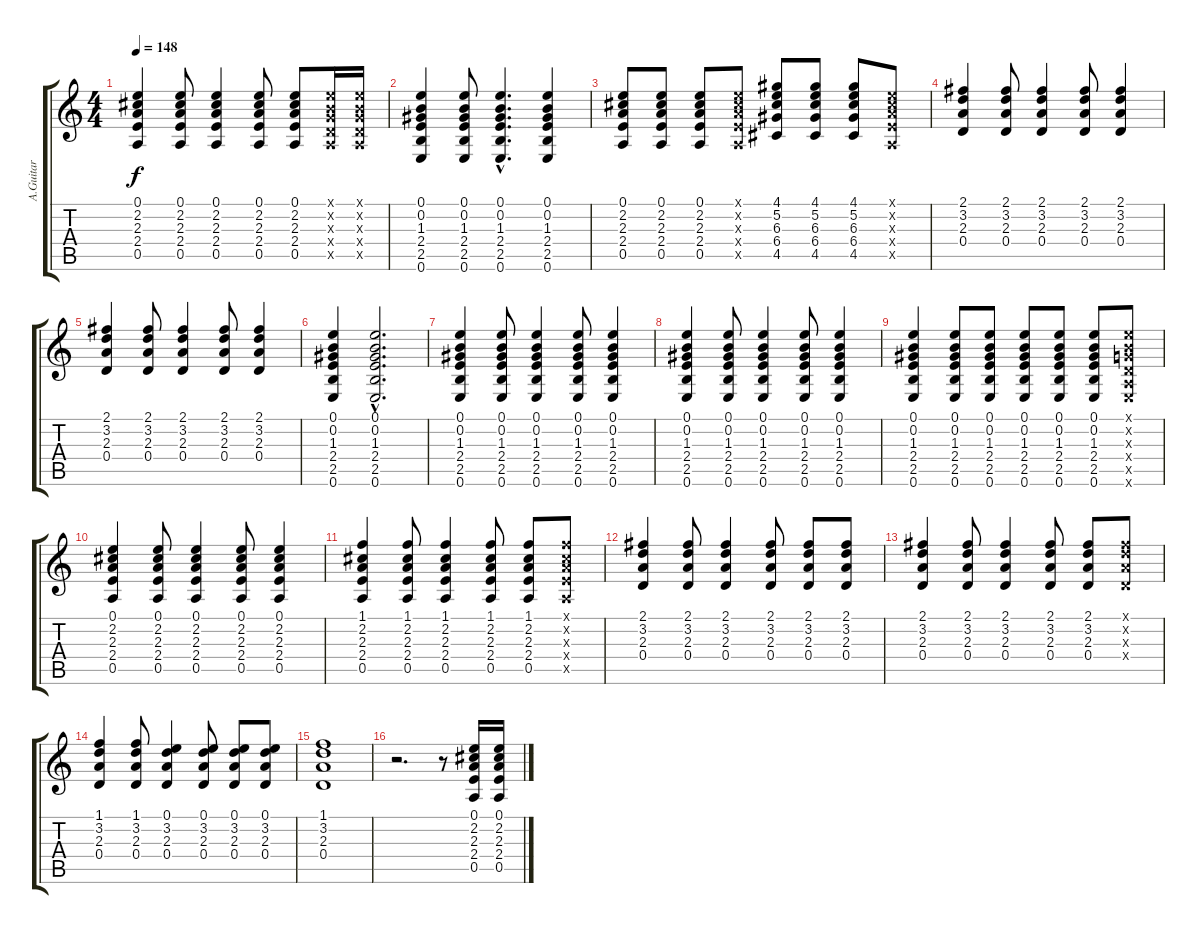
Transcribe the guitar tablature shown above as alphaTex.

\track ("A.Guitar" "A.Guitar") {instrument acousticguitarsteel}
\staff {score tabs}
\tuning (E4 B3 G3 D3 A2 E2) {hide}
\ts (4 4)
\tempo 148
\clef g2
\ks c
(0.1 2.2 2.3 2.4 0.5).4{dy f} (0.1 2.2 2.3 2.4 0.5).8 (0.1 2.2 2.3 2.4 0.5).4 (0.1 2.2 2.3 2.4 0.5).8 (0.1 2.2 2.3 2.4 0.5).8 (0.1{x} 0.2{x} 0.3{x} 0.4{x} 0.5{x}).16 (0.1{x} 0.2{x} 0.3{x} 0.4{x} 0.5{x}).16 |
(0.1 0.2 1.3 2.4 2.5 0.6).4 (0.1 0.2 1.3 2.4 2.5 0.6).8 (0.1{hac} 0.2{hac} 1.3{hac} 2.4{hac} 2.5{hac} 0.6{hac}).4{d} (0.1 0.2 1.3 2.4 2.5 0.6).4 |
(0.1 2.2 2.3 2.4 0.5).8 (0.1 2.2 2.3 2.4 0.5).8 (0.1 2.2 2.3 2.4 0.5).8 (0.1{x} 2.2{x} 2.3{x} 2.4{x} 0.5{x}).8 (4.1 5.2 6.3 6.4 4.5).8 (4.1 5.2 6.3 6.4 4.5).8 (4.1 5.2 6.3 6.4 4.5).8 (0.1{x} 2.2{x} 2.3{x} 2.4{x} 0.5{x}).8 |
(2.1 3.2 2.3 0.4).4 (2.1 3.2 2.3 0.4).8 (2.1 3.2 2.3 0.4).4 (2.1 3.2 2.3 0.4).8 (2.1 3.2 2.3 0.4).4 |
(2.1 3.2 2.3 0.4).4 (2.1 3.2 2.3 0.4).8 (2.1 3.2 2.3 0.4).4 (2.1 3.2 2.3 0.4).8 (2.1 3.2 2.3 0.4).4 |
(0.1 0.2 1.3 2.4 2.5 0.6).4 (0.1{hac} 0.2{hac} 1.3{hac} 2.4{hac} 2.5{hac} 0.6{hac}).2{d} |
(0.1 0.2 1.3 2.4 2.5 0.6).4 (0.1 0.2 1.3 2.4 2.5 0.6).8 (0.1 0.2 1.3 2.4 2.5 0.6).4 (0.1 0.2 1.3 2.4 2.5 0.6).8 (0.1 0.2 1.3 2.4 2.5 0.6).4 |
(0.1 0.2 1.3 2.4 2.5 0.6).4 (0.1 0.2 1.3 2.4 2.5 0.6).8 (0.1 0.2 1.3 2.4 2.5 0.6).4 (0.1 0.2 1.3 2.4 2.5 0.6).8 (0.1 0.2 1.3 2.4 2.5 0.6).4 |
(0.1 0.2 1.3 2.4 2.5 0.6).4 (0.1 0.2 1.3 2.4 2.5 0.6).8 (0.1 0.2 1.3 2.4 2.5 0.6).8 (0.1 0.2 1.3 2.4 2.5 0.6).8 (0.1 0.2 1.3 2.4 2.5 0.6).8 (0.1 0.2 1.3 2.4 2.5 0.6).8 (0.1{x} 0.2{x} 0.3{x} 0.4{x} 0.5{x} 0.6{x}).8 |
(0.1 2.2 2.3 2.4 0.5).4 (0.1 2.2 2.3 2.4 0.5).8 (0.1 2.2 2.3 2.4 0.5).4 (0.1 2.2 2.3 2.4 0.5).8 (0.1 2.2 2.3 2.4 0.5).4 |
(1.1 2.2 2.3 2.4 0.5).4 (1.1 2.2 2.3 2.4 0.5).8 (1.1 2.2 2.3 2.4 0.5).4 (1.1 2.2 2.3 2.4 0.5).8 (1.1 2.2 2.3 2.4 0.5).8 (1.1{x} 2.2{x} 2.3{x} 2.4{x} 0.5{x}).8 |
(2.1 3.2 2.3 0.4).4 (2.1 3.2 2.3 0.4).8 (2.1 3.2 2.3 0.4).4 (2.1 3.2 2.3 0.4).8 (2.1 3.2 2.3 0.4).8 (2.1 3.2 2.3 0.4).8 |
(2.1 3.2 2.3 0.4).4 (2.1 3.2 2.3 0.4).8 (2.1 3.2 2.3 0.4).4 (2.1 3.2 2.3 0.4).8 (2.1 3.2 2.3 0.4).8 (2.1{x} 3.2{x} 2.3{x} 0.4{x}).8 |
(1.1 3.2 2.3 0.4).4 (1.1 3.2 2.3 0.4).8 (0.1 3.2 2.3 0.4).4 (0.1 3.2 2.3 0.4).8 (0.1 3.2 2.3 0.4).8 (0.1 3.2 2.3 0.4).8 |
(1.1 3.2 2.3 0.4).1 |
r.2{d} r.8 (0.1 2.2 2.3 2.4 0.5).16 (0.1 2.2 2.3 2.4 0.5).16
